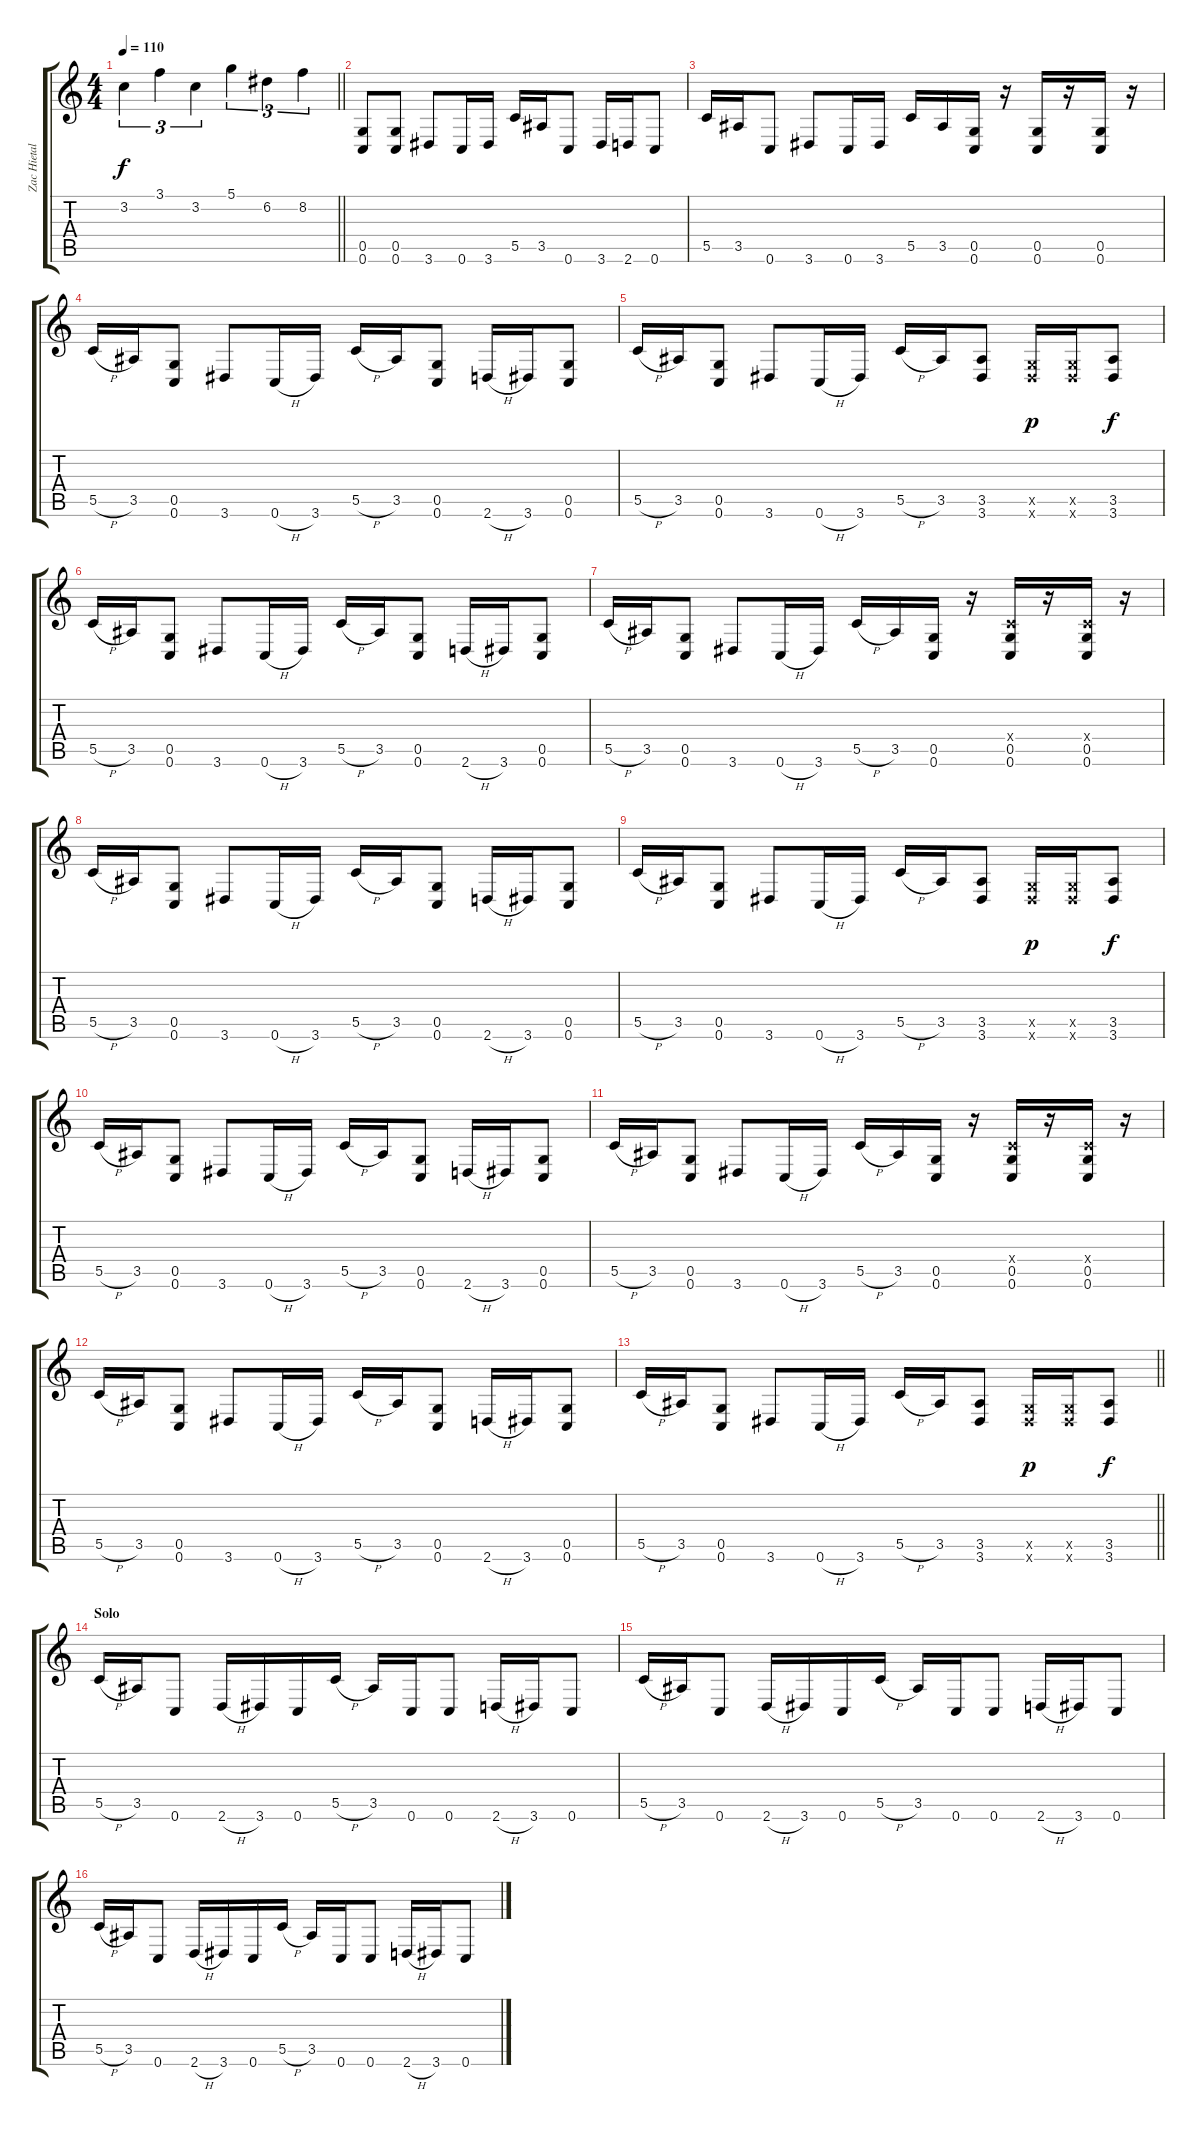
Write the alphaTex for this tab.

\track ("Zac Hietala" "Zac Hietal") {instrument distortionguitar}
\staff {score tabs}
\tuning (D4 A3 F3 C3 G2 C2) {hide}
\ts (4 4)
\tempo 110
\clef g2
\barLineRight lightlight
\ks c
3.2.4{tu (3 2) dy f} 3.1.4{tu (3 2)} 3.2.4{tu (3 2)} 5.1.4{tu (3 2)} 6.2.4{tu (3 2)} 8.2.4{tu (3 2)} |
\section ("" "")
(0.5 0.6).8 (0.5 0.6).8 3.6.8 0.6.16 3.6.16 5.5.16 3.5.16 0.6.8 3.6.16 2.6.16 0.6.8 |
5.5.16 3.5.16 0.6.8 3.6.8 0.6.16 3.6.16 5.5.16 3.5.16 (0.5 0.6).16 r.16 (0.5 0.6).16 r.16 (0.5 0.6).16 r.16 |
5.5{h}.16 3.5.16 (0.5 0.6).8 3.6.8 0.6{h}.16 3.6.16 5.5{h}.16 3.5.16 (0.5 0.6).8 2.6{h}.16 3.6.16 (0.5 0.6).8 |
5.5{h}.16 3.5.16 (0.5 0.6).8 3.6.8 0.6{h}.16 3.6.16 5.5{h}.16 3.5.16 (3.5 3.6).8 (0.5{x} 3.6{x}).16{dy p} (0.5{x} 3.6{x}).16 (3.5 3.6).8{dy f} |
5.5{h}.16 3.5.16 (0.5 0.6).8 3.6.8 0.6{h}.16 3.6.16 5.5{h}.16 3.5.16 (0.5 0.6).8 2.6{h}.16 3.6.16 (0.5 0.6).8 |
5.5{h}.16 3.5.16 (0.5 0.6).8 3.6.8 0.6{h}.16 3.6.16 5.5{h}.16 3.5.16 (0.5 0.6).16 r.16 (0.4{x} 0.5 0.6).16 r.16 (0.4{x} 0.5 0.6).16 r.16 |
5.5{h}.16 3.5.16 (0.5 0.6).8 3.6.8 0.6{h}.16 3.6.16 5.5{h}.16 3.5.16 (0.5 0.6).8 2.6{h}.16 3.6.16 (0.5 0.6).8 |
5.5{h}.16 3.5.16 (0.5 0.6).8 3.6.8 0.6{h}.16 3.6.16 5.5{h}.16 3.5.16 (3.5 3.6).8 (0.5{x} 3.6{x}).16{dy p} (0.5{x} 3.6{x}).16 (3.5 3.6).8{dy f} |
5.5{h}.16 3.5.16 (0.5 0.6).8 3.6.8 0.6{h}.16 3.6.16 5.5{h}.16 3.5.16 (0.5 0.6).8 2.6{h}.16 3.6.16 (0.5 0.6).8 |
5.5{h}.16 3.5.16 (0.5 0.6).8 3.6.8 0.6{h}.16 3.6.16 5.5{h}.16 3.5.16 (0.5 0.6).16 r.16 (0.4{x} 0.5 0.6).16 r.16 (0.4{x} 0.5 0.6).16 r.16 |
5.5{h}.16 3.5.16 (0.5 0.6).8 3.6.8 0.6{h}.16 3.6.16 5.5{h}.16 3.5.16 (0.5 0.6).8 2.6{h}.16 3.6.16 (0.5 0.6).8 |
\barLineRight lightlight
5.5{h}.16 3.5.16 (0.5 0.6).8 3.6.8 0.6{h}.16 3.6.16 5.5{h}.16 3.5.16 (3.5 3.6).8 (0.5{x} 3.6{x}).16{dy p} (0.5{x} 3.6{x}).16 (3.5 3.6).8{dy f} |
\section ("" "Solo")
5.5{h}.16 3.5.16 0.6.8 2.6{h}.16 3.6.16 0.6.16 5.5{h}.16 3.5.16 0.6.16 0.6.8 2.6{h}.16 3.6.16 0.6.8 |
5.5{h}.16 3.5.16 0.6.8 2.6{h}.16 3.6.16 0.6.16 5.5{h}.16 3.5.16 0.6.16 0.6.8 2.6{h}.16 3.6.16 0.6.8 |
5.5{h}.16 3.5.16 0.6.8 2.6{h}.16 3.6.16 0.6.16 5.5{h}.16 3.5.16 0.6.16 0.6.8 2.6{h}.16 3.6.16 0.6.8
